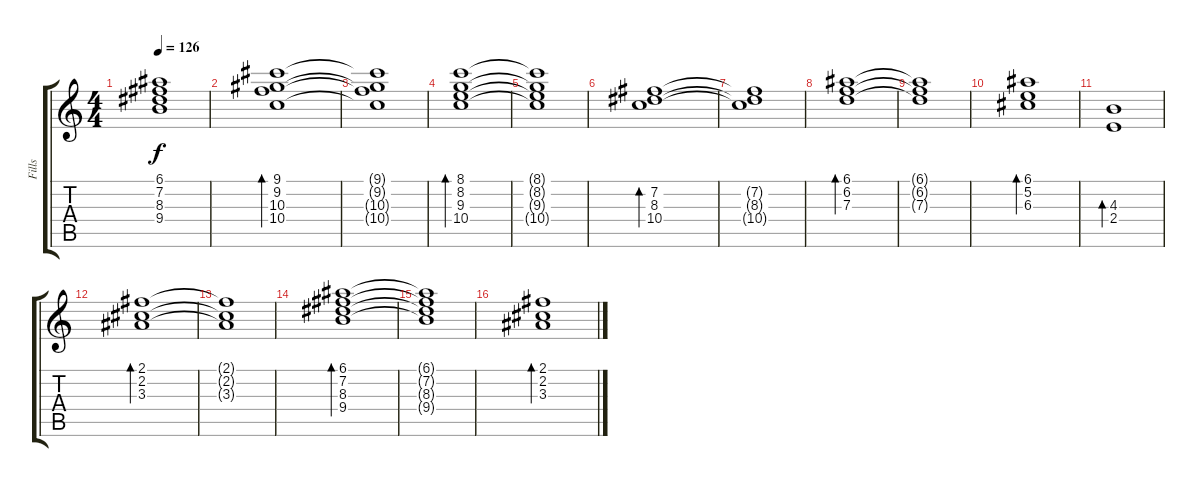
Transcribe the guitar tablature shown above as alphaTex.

\track ("Fills" "Fills") {instrument electricguitarjazz}
\staff {score tabs}
\tuning (E4 B3 G3 D3 A2 E2) {hide}
\ts (4 4)
\tempo 126
\clef g2
\ks c
(6.1{t} 7.2{t} 8.3{t} 9.4{t}).1{dy f} |
(9.1 9.2 10.3 10.4).1{bd 60} |
(9.1{t} 9.2{t} 10.3{t} 10.4{t}).1 |
(8.1 8.2 9.3 10.4).1{bd 60} |
(8.1{t} 8.2{t} 9.3{t} 10.4{t}).1 |
(7.2 8.3 10.4).1{bd 60} |
(7.2{t} 8.3{t} 10.4{t}).1 |
(6.1 6.2 7.3).1{bd 60} |
(6.1{t} 6.2{t} 7.3{t}).1 |
(6.1 5.2 6.3).1{bd 60} |
(4.3 2.4).1{bd 60} |
(2.1 2.2 3.3).1{bd 60} |
(2.1{t} 2.2{t} 3.3{t}).1 |
(6.1 7.2 8.3 9.4).1{bd 60} |
(6.1{t} 7.2{t} 8.3{t} 9.4{t}).1 |
(2.1 2.2 3.3).1{bd 60}
